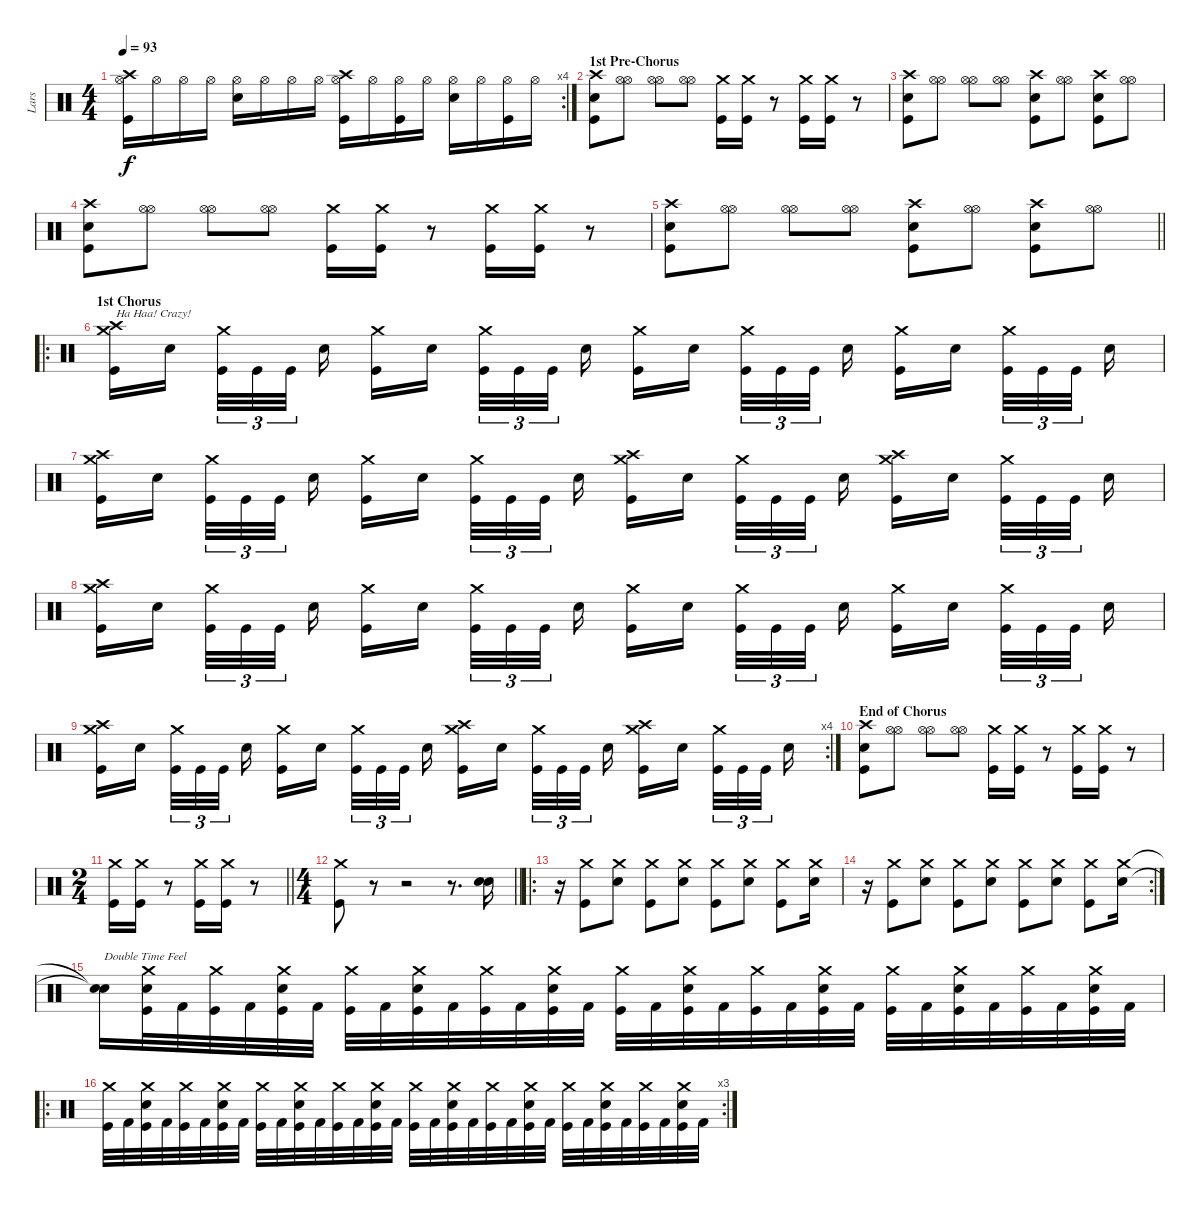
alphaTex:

\track ("Lars" "Lars") {instrument percussion}
\staff {score}
\articulation defaults
\rc 4
\ts (4 4)
\tempo 93
\clef neutral
\ks c
("Crash high (hit)" "Hi-Hat (open)" "Kick (hit)").16{dy f} "Hi-Hat (open)".16 "Hi-Hat (open)".16 "Hi-Hat (open)".16 ("Hi-Hat (open)" "Electric Snare (hit)").16 "Hi-Hat (open)".16 "Hi-Hat (open)".16 "Hi-Hat (open)".16 ("Crash high (hit)" "Hi-Hat (open)" "Kick (hit)").16 "Hi-Hat (open)".16 ("Hi-Hat (open)" "Kick (hit)").16 "Hi-Hat (open)".16 ("Hi-Hat (open)" "Electric Snare (hit)").16 "Hi-Hat (open)".16 ("Hi-Hat (open)" "Kick (hit)").16 "Hi-Hat (open)".16 |
\section ("" "1st Pre-Chorus")
("Crash high (hit)" "Electric Snare (hit)" "Kick (hit)").8 ("Hi-Hat (open)" "Hi-Hat (open)").8{bd 120} ("Hi-Hat (open)" "Hi-Hat (open)").8{bd 120} ("Hi-Hat (open)" "Hi-Hat (open)").8{bd 120} ("Crash medium (hit)" "Kick (hit)").16 ("Crash medium (hit)" "Kick (hit)").16 r.8 ("Crash medium (hit)" "Kick (hit)").16 ("Crash medium (hit)" "Kick (hit)").16 r.8 |
("Crash high (hit)" "Electric Snare (hit)" "Kick (hit)").8 ("Hi-Hat (open)" "Hi-Hat (open)").8{bd 120} ("Hi-Hat (open)" "Hi-Hat (open)").8{bd 120} ("Hi-Hat (open)" "Hi-Hat (open)").8{bd 120} ("Crash high (hit)" "Electric Snare (hit)" "Kick (hit)").8 ("Hi-Hat (open)" "Hi-Hat (open)").8{bd 120} ("Crash high (hit)" "Electric Snare (hit)" "Kick (hit)").8 ("Hi-Hat (open)" "Hi-Hat (open)").8{bd 120} |
("Crash high (hit)" "Electric Snare (hit)" "Kick (hit)").8 ("Hi-Hat (open)" "Hi-Hat (open)").8{bd 120} ("Hi-Hat (open)" "Hi-Hat (open)").8{bd 120} ("Hi-Hat (open)" "Hi-Hat (open)").8{bd 120} ("Crash medium (hit)" "Kick (hit)").16 ("Crash medium (hit)" "Kick (hit)").16 r.8 ("Crash medium (hit)" "Kick (hit)").16 ("Crash medium (hit)" "Kick (hit)").16 r.8 |
\barLineRight lightlight
("Crash high (hit)" "Electric Snare (hit)" "Kick (hit)").8 ("Hi-Hat (open)" "Hi-Hat (open)").8{bd 120} ("Hi-Hat (open)" "Hi-Hat (open)").8{bd 120} ("Hi-Hat (open)" "Hi-Hat (open)").8{bd 120} ("Crash high (hit)" "Electric Snare (hit)" "Kick (hit)").8 ("Hi-Hat (open)" "Hi-Hat (open)").8{bd 120} ("Crash high (hit)" "Electric Snare (hit)" "Kick (hit)").8 ("Hi-Hat (open)" "Hi-Hat (open)").8{bd 120} |
\ro
\section ("" "1st Chorus")
("Crash high (hit)" "Crash medium (hit)" "Kick (hit)").16{txt "Ha Haa! Crazy!"} "Electric Snare (hit)".16 ("Crash medium (hit)" "Kick (hit)").32{tu (3 2)} "Kick (hit)".32{tu (3 2)} "Kick (hit)".32{tu (3 2)} "Electric Snare (hit)".16 ("Crash medium (hit)" "Kick (hit)").16 "Electric Snare (hit)".16 ("Crash medium (hit)" "Kick (hit)").32{tu (3 2)} "Kick (hit)".32{tu (3 2)} "Kick (hit)".32{tu (3 2)} "Electric Snare (hit)".16 ("Crash medium (hit)" "Kick (hit)").16 "Electric Snare (hit)".16 ("Crash medium (hit)" "Kick (hit)").32{tu (3 2)} "Kick (hit)".32{tu (3 2)} "Kick (hit)".32{tu (3 2)} "Electric Snare (hit)".16 ("Crash medium (hit)" "Kick (hit)").16 "Electric Snare (hit)".16 ("Crash medium (hit)" "Kick (hit)").32{tu (3 2)} "Kick (hit)".32{tu (3 2)} "Kick (hit)".32{tu (3 2)} "Electric Snare (hit)".16 |
("Crash high (hit)" "Crash medium (hit)" "Kick (hit)").16 "Electric Snare (hit)".16 ("Crash medium (hit)" "Kick (hit)").32{tu (3 2)} "Kick (hit)".32{tu (3 2)} "Kick (hit)".32{tu (3 2)} "Electric Snare (hit)".16 ("Crash medium (hit)" "Kick (hit)").16 "Electric Snare (hit)".16 ("Crash medium (hit)" "Kick (hit)").32{tu (3 2)} "Kick (hit)".32{tu (3 2)} "Kick (hit)".32{tu (3 2)} "Electric Snare (hit)".16 ("Crash high (hit)" "Crash medium (hit)" "Kick (hit)").16 "Electric Snare (hit)".16 ("Crash medium (hit)" "Kick (hit)").32{tu (3 2)} "Kick (hit)".32{tu (3 2)} "Kick (hit)".32{tu (3 2)} "Electric Snare (hit)".16 ("Crash high (hit)" "Crash medium (hit)" "Kick (hit)").16 "Electric Snare (hit)".16 ("Crash medium (hit)" "Kick (hit)").32{tu (3 2)} "Kick (hit)".32{tu (3 2)} "Kick (hit)".32{tu (3 2)} "Electric Snare (hit)".16 |
("Crash high (hit)" "Crash medium (hit)" "Kick (hit)").16 "Electric Snare (hit)".16 ("Crash medium (hit)" "Kick (hit)").32{tu (3 2)} "Kick (hit)".32{tu (3 2)} "Kick (hit)".32{tu (3 2)} "Electric Snare (hit)".16 ("Crash medium (hit)" "Kick (hit)").16 "Electric Snare (hit)".16 ("Crash medium (hit)" "Kick (hit)").32{tu (3 2)} "Kick (hit)".32{tu (3 2)} "Kick (hit)".32{tu (3 2)} "Electric Snare (hit)".16 ("Crash medium (hit)" "Kick (hit)").16 "Electric Snare (hit)".16 ("Crash medium (hit)" "Kick (hit)").32{tu (3 2)} "Kick (hit)".32{tu (3 2)} "Kick (hit)".32{tu (3 2)} "Electric Snare (hit)".16 ("Crash medium (hit)" "Kick (hit)").16 "Electric Snare (hit)".16 ("Crash medium (hit)" "Kick (hit)").32{tu (3 2)} "Kick (hit)".32{tu (3 2)} "Kick (hit)".32{tu (3 2)} "Electric Snare (hit)".16 |
\rc 4
("Crash high (hit)" "Crash medium (hit)" "Kick (hit)").16 "Electric Snare (hit)".16 ("Crash medium (hit)" "Kick (hit)").32{tu (3 2)} "Kick (hit)".32{tu (3 2)} "Kick (hit)".32{tu (3 2)} "Electric Snare (hit)".16 ("Crash medium (hit)" "Kick (hit)").16 "Electric Snare (hit)".16 ("Crash medium (hit)" "Kick (hit)").32{tu (3 2)} "Kick (hit)".32{tu (3 2)} "Kick (hit)".32{tu (3 2)} "Electric Snare (hit)".16 ("Crash high (hit)" "Crash medium (hit)" "Kick (hit)").16 "Electric Snare (hit)".16 ("Crash medium (hit)" "Kick (hit)").32{tu (3 2)} "Kick (hit)".32{tu (3 2)} "Kick (hit)".32{tu (3 2)} "Electric Snare (hit)".16 ("Crash high (hit)" "Crash medium (hit)" "Kick (hit)").16 "Electric Snare (hit)".16 ("Crash medium (hit)" "Kick (hit)").32{tu (3 2)} "Kick (hit)".32{tu (3 2)} "Kick (hit)".32{tu (3 2)} "Electric Snare (hit)".16 |
\section ("" "End of Chorus")
("Crash high (hit)" "Electric Snare (hit)" "Kick (hit)").8 ("Hi-Hat (open)" "Hi-Hat (open)").8{bd 120} ("Hi-Hat (open)" "Hi-Hat (open)").8{bd 120} ("Hi-Hat (open)" "Hi-Hat (open)").8{bd 120} ("Crash medium (hit)" "Kick (hit)").16 ("Crash medium (hit)" "Kick (hit)").16 r.8 ("Crash medium (hit)" "Kick (hit)").16 ("Crash medium (hit)" "Kick (hit)").16 r.8 |
\ts (2 4)
\barLineRight lightlight
("Crash medium (hit)" "Kick (hit)").16 ("Crash medium (hit)" "Kick (hit)").16 r.8 ("Crash medium (hit)" "Kick (hit)").16 ("Crash medium (hit)" "Kick (hit)").16 r.8 |
\ts (4 4)
\barLineRight lightlight
("Crash medium (hit)" "Kick (hit)").8 r.8 r.2 r.8{d} ("Electric Snare (hit)" "Electric Snare (hit)").16{bd 120} |
\ro
r.16 ("Crash medium (hit)" "Kick (hit)").8 ("Crash medium (hit)" "Electric Snare (hit)").8 ("Crash medium (hit)" "Kick (hit)").8 ("Crash medium (hit)" "Electric Snare (hit)").8 ("Crash medium (hit)" "Kick (hit)").8 ("Crash medium (hit)" "Electric Snare (hit)").8 ("Crash medium (hit)" "Kick (hit)").8 ("Crash medium (hit)" "Electric Snare (hit)").16 |
\rc 2
r.16 ("Crash medium (hit)" "Kick (hit)").8 ("Crash medium (hit)" "Electric Snare (hit)").8 ("Crash medium (hit)" "Kick (hit)").8 ("Crash medium (hit)" "Electric Snare (hit)").8 ("Crash medium (hit)" "Kick (hit)").8 ("Crash medium (hit)" "Electric Snare (hit)").8 ("Crash medium (hit)" "Kick (hit)").8 ("Crash medium (hit)" "Electric Snare (hit)").16 |
("Snare (hit)"{t} "Snare (hit)"{t}).16{txt "Double Time Feel"} ("Crash medium (hit)" "Electric Snare (hit)" "Kick (hit)").32 "Kick (hit) 2".32 ("Crash medium (hit)" "Kick (hit)").32 "Kick (hit) 2".32 ("Crash medium (hit)" "Electric Snare (hit)" "Kick (hit)").32 "Kick (hit) 2".32 ("Crash medium (hit)" "Kick (hit)").32 "Kick (hit) 2".32 ("Crash medium (hit)" "Electric Snare (hit)" "Kick (hit)").32 "Kick (hit) 2".32 ("Crash medium (hit)" "Kick (hit)").32 "Kick (hit) 2".32 ("Crash medium (hit)" "Electric Snare (hit)" "Kick (hit)").32 "Kick (hit) 2".32 ("Crash medium (hit)" "Kick (hit)").32 "Kick (hit) 2".32 ("Crash medium (hit)" "Electric Snare (hit)" "Kick (hit)").32 "Kick (hit) 2".32 ("Crash medium (hit)" "Kick (hit)").32 "Kick (hit) 2".32 ("Crash medium (hit)" "Electric Snare (hit)" "Kick (hit)").32 "Kick (hit) 2".32 ("Crash medium (hit)" "Kick (hit)").32 "Kick (hit) 2".32 ("Crash medium (hit)" "Electric Snare (hit)" "Kick (hit)").32 "Kick (hit) 2".32 ("Crash medium (hit)" "Kick (hit)").32 "Kick (hit) 2".32 ("Crash medium (hit)" "Electric Snare (hit)" "Kick (hit)").32 "Kick (hit) 2".32 |
\ro
\rc 3
("Crash medium (hit)" "Kick (hit)").32 "Kick (hit) 2".32 ("Crash medium (hit)" "Electric Snare (hit)" "Kick (hit)").32 "Kick (hit) 2".32 ("Crash medium (hit)" "Kick (hit)").32 "Kick (hit) 2".32 ("Crash medium (hit)" "Electric Snare (hit)" "Kick (hit)").32 "Kick (hit) 2".32 ("Crash medium (hit)" "Kick (hit)").32 "Kick (hit) 2".32 ("Crash medium (hit)" "Electric Snare (hit)" "Kick (hit)").32 "Kick (hit) 2".32 ("Crash medium (hit)" "Kick (hit)").32 "Kick (hit) 2".32 ("Crash medium (hit)" "Electric Snare (hit)" "Kick (hit)").32 "Kick (hit) 2".32 ("Crash medium (hit)" "Kick (hit)").32 "Kick (hit) 2".32 ("Crash medium (hit)" "Electric Snare (hit)" "Kick (hit)").32 "Kick (hit) 2".32 ("Crash medium (hit)" "Kick (hit)").32 "Kick (hit) 2".32 ("Crash medium (hit)" "Electric Snare (hit)" "Kick (hit)").32 "Kick (hit) 2".32 ("Crash medium (hit)" "Kick (hit)").32 "Kick (hit) 2".32 ("Crash medium (hit)" "Electric Snare (hit)" "Kick (hit)").32 "Kick (hit) 2".32 ("Crash medium (hit)" "Kick (hit)").32 "Kick (hit) 2".32 ("Crash medium (hit)" "Electric Snare (hit)" "Kick (hit)").32 "Kick (hit) 2".32
